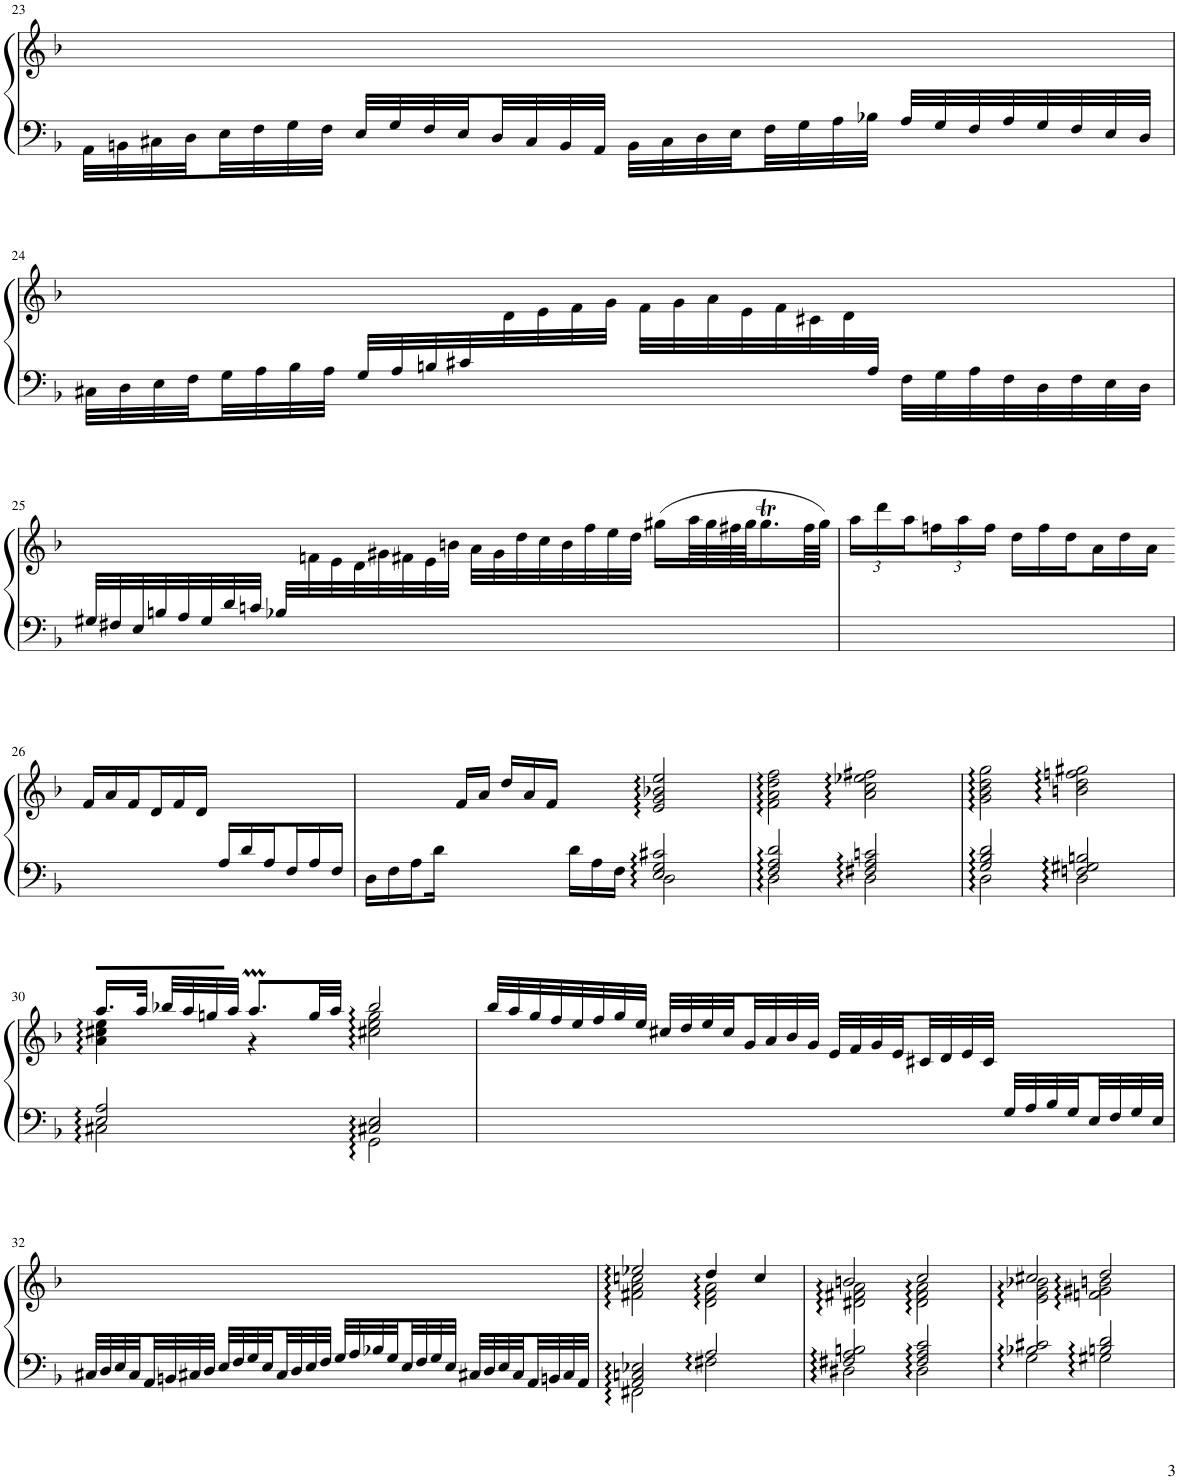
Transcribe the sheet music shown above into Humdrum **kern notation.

**kern	**kern
*part1	*part1
*staff2	*staff1
*I"Organ	*
!!LO:PB:g=z
*clefF4	*clefG2
*k[b-]	*k[b-]
*M4/4	*M4/4
*met(c)	*met(c)
=23	=23
32AA\LLL	1ryy
32BBn\	.
32C#X\	.
32D\	.
32E\	.
32F\	.
32G\	.
32F\JJJ	.
32E/LLL	.
32G/	.
32F/	.
32E/	.
32D/	.
32C#/	.
32BB/	.
32AA/JJJ	.
32BB\LLL	.
32C#\	.
32D\	.
32E\	.
32F\	.
32G\	.
32A\	.
32B-X\JJJ	.
32A/LLL	.
32G/	.
32F/	.
32A/	.
32G/	.
32F/	.
32E/	.
32D/JJJ	.
!!LO:LB:g=z
=24	=24
*^	*
4ryy	32C#X\LLL	4ryy
.	32D\	.
.	32E\	.
.	32F\	.
.	32G\	.
.	32A\	.
.	32B-\	.
.	32A\JJJ	.
32G/LLL	4ryy	8ryy
32A/	.	.
32Bn/	.	.
32c#X/	.	.
16.ryy	.	32d\
.	.	32e\
.	.	32f\
.	.	32g\JJJ
.	4ryy	32f\LLL
.	.	32g\
.	.	32a\
.	.	32e\
.	.	32f\
.	.	32c#X\
.	.	32d\
32A/JJJ	.	32ryy
4ryy	32F\LLL	4ryy
.	32G\	.
.	32A\	.
.	32F\	.
.	32D\	.
.	32F\	.
.	32E\	.
.	32D\JJJ	.
!!LO:LB:g=z
=25	=25	=25
4ryy	32G#X/LLL	4ryy
.	32F#X/	.
.	32E/	.
.	32Bn/	.
.	32A/	.
.	32G#/	.
.	32d/	.
.	32cn/JJJ	.
32B-X/LLL	4ryy	32ryy
2ryy	.	32fn\
.	.	32e\
.	.	32d\
.	.	32g#X\
.	.	32f#X\
.	.	32e\
.	.	32bn\JJJ
.	2ryy	32a\LLL
.	.	32g#\
.	.	32dd\
.	.	32cc\
.	.	32b\
.	.	32ff\
.	.	32ee\
.	.	32dd\JJJ
.	.	(16gg#X\LL
8..ryy	.	.
.	.	64aa\LL
.	.	64gg#\
.	.	64ff#X\
.	.	64gg#\JJ
.	.	16.gg#t\
.	.	64ff#\LL
.	.	64gg#\JJJJ)
*v	*v	*
=25X1	=25X1
*	*Xbrackettup
1ryy	24aa\LL
.	24ddd\
.	24aa\
.	24ffn\
.	24aa\
.	24ff\JJ
*	*Xtuplet
.	24dd\LL
.	24ff\
.	24dd\
.	24a\
.	24dd\
.	24a\JJ
.	2ryy
!!LO:LB:g=z
=26-	=26-
4ryy	24f/LL
.	24a/
.	24f/
.	24d/
.	24f/
.	24d/JJ
*Xtuplet	*
24A/LL	4ryy
24d/	.
24A/	.
24F/	.
24A/	.
24F/JJ	.
=27	=27
*^	*
24D\LL	2ryy	8ryy
24F\	.	.
24A\	.	.
24d\JJ	.	24ryy
24ryy	.	24f/LL
24ryy	.	24a/JJ
8ryy	.	24dd/LL
.	.	24a/
.	.	24f/JJ
24d\LL	.	8ryy
24A\	.	.
24F\JJ	.	.
2E/ 2G/ 2c#X/	2D\	2e/ 2g/ 2b-X/ 2ee/
=28	=28	=28
2F/ 2A/ 2d/	2D\	2f\ 2a\ 2dd\ 2ff\
2F#X/ 2A/ 2cn/	2D\	2a\ 2cc\ 2ee-X\ 2ff#X\
=29	=29	=29
2G/ 2B-/ 2d/	2D\	2g\ 2b-\ 2dd\ 2gg\
2Fn/ 2G#X/ 2Bn/	2D\	2bn\ 2dd\ 2ffn\ 2gg#X\
!!LO:LB:g=z
=30	=30	=30
*	*	*^
2C#X\	2E/ 2A/	16.aa/LL	4a\ 4cc#X\ 4ee\
.	.	32aa/JJk	.
.	.	32bb-X/LLL	.
.	.	32aa/	.
.	.	32ggn/	.
.	.	32aa/JJJ	.
.	.	8.aam/L	4r
.	.	32gg/LL	.
.	.	32aa/JJJ	.
2GG\	2C#X/ 2E/	2bb-/	2cc#X\ 2ee\ 2gg\
*v	*v	*	*
*	*v	*v
=31	=31
2ryy	32bb-/LLL
.	32aa/
.	32gg/
.	32ff/
.	32ee/
.	32ff/
.	32gg/
.	32ee/JJJ
.	32cc#X/LLL
.	32dd/
.	32ee/
.	32cc#/
.	32g/
.	32a/
.	32b-/
.	32g/JJJ
4ryy	32e/LLL
.	32f/
.	32g/
.	32e/
.	32c#X/
.	32d/
.	32e/
.	32c#/JJJ
32G/LLL	4ryy
32A/	.
32B-/	.
32G/	.
32E/	.
32F/	.
32G/	.
32E/JJJ	.
!!LO:LB:g=z
=32	=32
32C#X/LLL	1ryy
32D/	.
32E/	.
32C#/	.
32AA/	.
32BBn/	.
32C#X/	.
32D/JJJ	.
32E/LLL	.
32F/	.
32G/	.
32E/	.
32C#/	.
32D/	.
32E/	.
32F/JJJ	.
32G/LLL	.
32A/	.
32B-X/	.
32G/	.
32E/	.
32F/	.
32G/	.
32E/JJJ	.
32C#X/LLL	.
32D/	.
32E/	.
32C#/	.
32AA/	.
32BBn/	.
32C#/	.
32AA/JJJ	.
=33	=33
*^	*^
2AA/ 2Cn/ 2E-X/	2FF#X\	2ee-X/	2f#X\ 2a\ 2ccn\
2A/	2F#X\	4dd/	2d\ 2f#\ 2a\
.	.	4cc/	.
=34	=34	=34	=34
2F#X/ 2A/ 2Bn/	2D#X\	2bn/	2d#X\ 2f#X\ 2a\
2F#/ 2A/ 2c/	2D#\	2cc/	2d#\ 2f#\ 2a\
=35	=35	=35	=35
2B-X/ 2c#X/	2G\	2cc#X/	2e\ 2g\ 2b-X\
2Bn/ 2d/	2G#X\	2dd/	2fn\ 2g#X\ 2bn\
*v	*v	*	*
*	*v	*v
=	=
*-	*-
